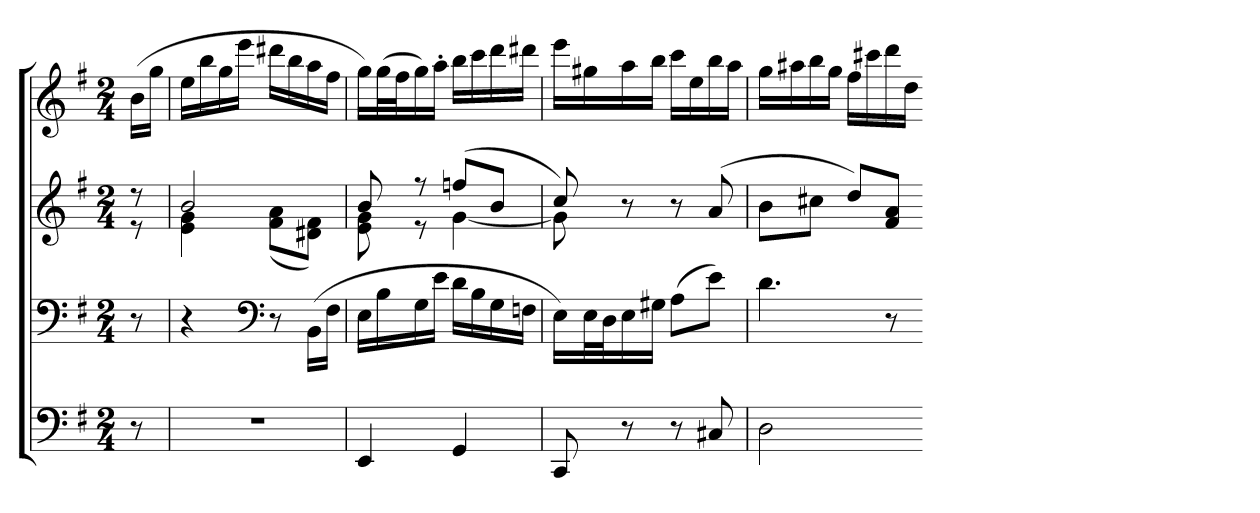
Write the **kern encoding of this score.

**kern	**kern	**kern	**kern
*part4	*part3	*part2	*part1
*staff4	*staff3	*staff2	*staff1
*clefF4	*clefF4	*clefG2	*clefG2
*k[f#]	*k[f#]	*k[f#]	*k[f#]
*G:	*G:	*G:	*G:
*M2/4	*M2/4	*M2/4	*M2/4
=	=	=	=
*	*	*^	*
8r	8r	8r	8r	(16bLL
.	.	.	.	16ggJJ
=27	=27	=27	=27	=27
2r	4r	2b	4e 4g	16eeLL
.	.	.	.	16bb
.	.	.	.	16gg
.	.	.	.	16eeeJJ
*	*clefF4	*	*	*
.	8r	.	(8f# 8aL	16ddd#XLL
.	.	.	.	16bb
.	(16BBLL	.	8d#X 8f#J)	16aa
.	16F#JJ	.	.	16ff#JJ
=28	=28	=28	=28	=28
4EE	16ELL	8b	8e 8g	16ggLL)
.	16B	.	.	(32ggL
.	.	.	.	32ff#J
.	16G	8r	8r	16gg)
.	16eJJ	.	.	16aa'JJ
4GG	16dLL	(8ffnL	[4g	16bbLL
.	16B	.	.	16ccc
.	16G	8bJ	.	16ddd
.	16FnJJ	.	.	16ddd#XJJ
=29	=29	=29	=29	=29
8CC	16ELL)	8cc)	8g]	16eeeLL
.	32EL	.	.	16gg#X
.	32DJ	.	.	.
8r	16E	8r	4.ryy	16aa
.	16G#XJJ	.	.	16bbJJ
8r	(8AL	8r	.	16cccLL
.	.	.	.	16ee
8C#X	8eJ)	(8a	.	16bb
.	.	.	.	16aaJJ
*	*	*v	*v	*
=30	=30	=30	=30
2D	4.d	8bL	16ggLL
.	.	.	16aa#X
.	.	8cc#XJ	16bb
.	.	.	16ggJJ
.	.	8ddL)	16ff#LL
.	.	.	16ccc#X
.	8r	8f# 8aJ	16ddd
.	.	.	16ddJJ
=-	=-	=-	=-
*-	*-	*-	*-
